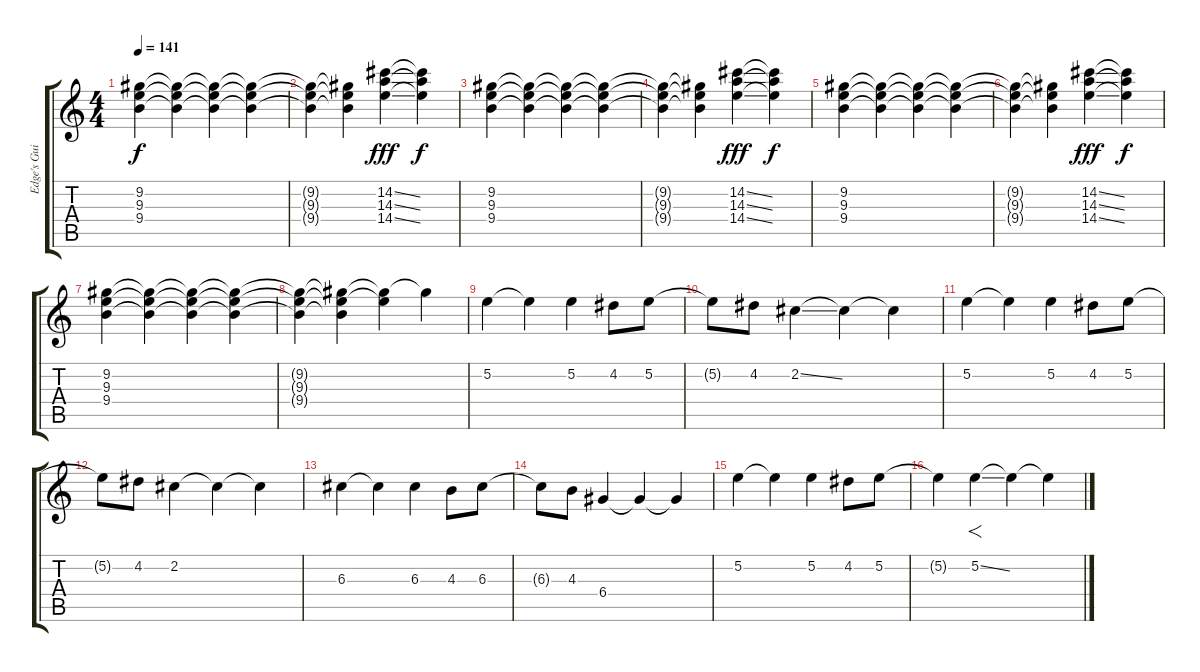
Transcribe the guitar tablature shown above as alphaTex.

\track ("Edge's Guitar" "Edge's Gui") {instrument overdrivenguitar}
\staff {score tabs}
\tuning (E4 B3 G3 D3 A2 E2) {hide}
\ts (4 4)
\tempo 141
\clef g2
\ks c
(9.2 9.3 9.4).4{dy f} (9.2{t} 9.3{t} 9.4{t}).4 (9.2{t} 9.3{t} 9.4{t}).4 (9.2{t} 9.3{t} 9.4{t}).4 |
(9.2{t} 9.3{t} 9.4{t}).4 (9.2{t} 9.3{t} 9.4{t}).4 (14.2{ss} 14.3{ss} 14.4{ss}).4{dy fff} (14.2{t} 14.3{t} 14.4{t}).4{dy f} |
(9.2 9.3 9.4).4 (9.2{t} 9.3{t} 9.4{t}).4 (9.2{t} 9.3{t} 9.4{t}).4 (9.2{t} 9.3{t} 9.4{t}).4 |
(9.2{t} 9.3{t} 9.4{t}).4 (9.2{t} 9.3{t} 9.4{t}).4 (14.2{ss} 14.3{ss} 14.4{ss}).4{dy fff} (14.2{t} 14.3{t} 14.4{t}).4{dy f} |
(9.2 9.3 9.4).4 (9.2{t} 9.3{t} 9.4{t}).4 (9.2{t} 9.3{t} 9.4{t}).4 (9.2{t} 9.3{t} 9.4{t}).4 |
(9.2{t} 9.3{t} 9.4{t}).4 (9.2{t} 9.3{t} 9.4{t}).4 (14.2{ss} 14.3{ss} 14.4{ss}).4{dy fff} (14.2{t} 14.3{t} 14.4{t}).4{dy f} |
(9.2 9.3 9.4).4 (9.2{t} 9.3{t} 9.4{t}).4 (9.2{t} 9.3{t} 9.4{t}).4 (9.2{t} 9.3{t} 9.4{t}).4 |
(9.2{t} 9.3{t} 9.4{t}).4 (9.2{t} 9.3{t} 9.4{t}).4 (9.2{t} 9.3{t}).4 9.2{t}.4 |
5.2.4{volume 14 instrument overdrivenguitar} 5.2{t}.4 5.2.4 4.2.8 5.2.8 |
5.2{t}.8 4.2.8 2.2{ss}.4 2.2{t}.4 2.2{t}.4 |
5.2.4 5.2{t}.4 5.2.4 4.2.8 5.2.8 |
5.2{t}.8 4.2.8 2.2.4 2.2{t}.4 2.2{t}.4 |
6.3.4 6.3{t}.4 6.3.4 4.3.8 6.3.8 |
6.3{t}.8 4.3.8 6.4.4 6.4{t}.4 6.4{t}.4 |
5.2.4 5.2{t}.4 5.2.4 4.2.8 5.2.8 |
5.2{t}.4 5.2{ss}.4{f} 5.2{t}.4 5.2{t}.4
